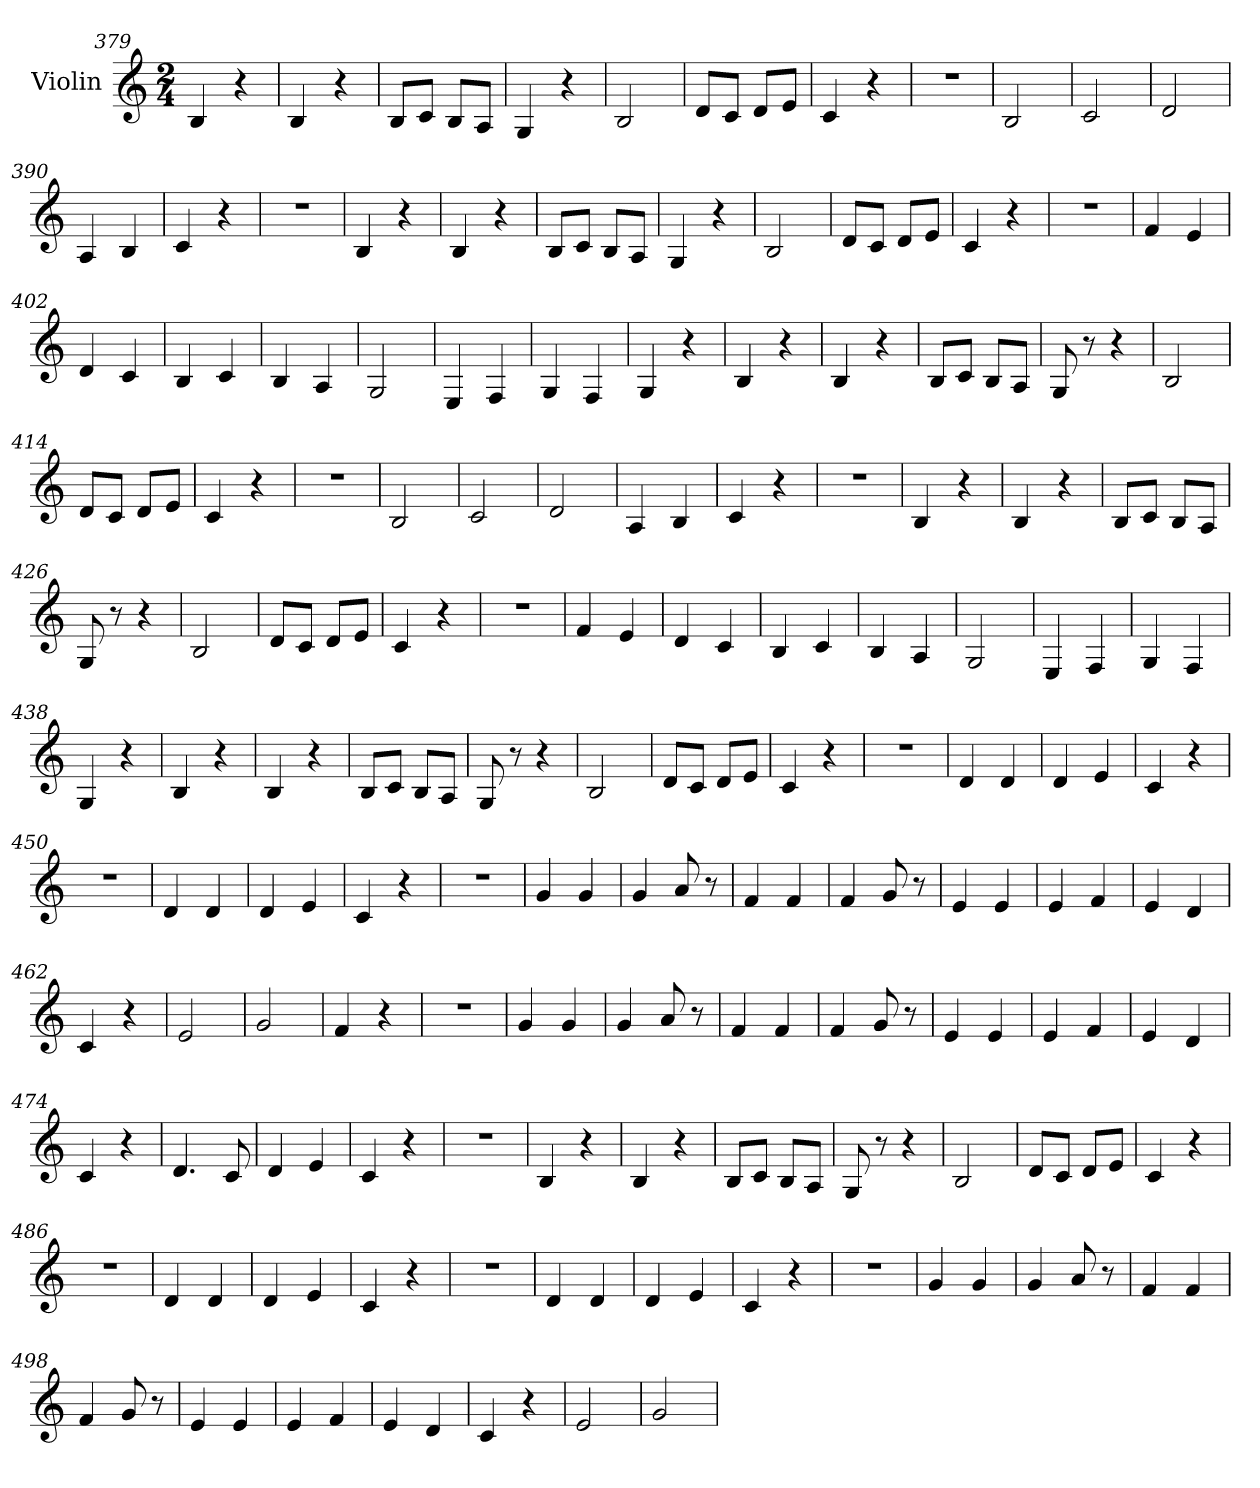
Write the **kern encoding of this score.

**kern
*part1
*staff1
*I"Violin
*clefG2
*k[]
*M2/4
*MM150
=379
4B/
4r
=380
4B/
4r
!!LO:PB:g=z
=381
8B/L
8c/J
8B/L
8A/J
=382
4G/
4r
=383
2B/
=384
8d/L
8c/J
8d/L
8e/J
=385
4c/
4r
=386
2r
=387
2B/
=388
2c/
=389
2d/
=390
4A/
4B/
=391
4c/
4r
!!LO:LB:g=z
=392
2r
=393
4B/
4r
=394
4B/
4r
=395
8B/L
8c/J
8B/L
8A/J
=396
4G/
4r
=397
2B/
=398
8d/L
8c/J
8d/L
8e/J
=399
4c/
4r
=400
2r
=401
4f/
4e/
!!LO:LB:g=z
=402
4d/
4c/
=403
4B/
4c/
=404
4B/
4A/
=405
2G/
=406
4E/
4F/
=407
4G/
4F/
=408
4G/
4r
=409
4B/
4r
=410
4B/
4r
=411
8B/L
8c/J
8B/L
8A/J
!!LO:LB:g=z
=412
8G/
8r
4r
=413
2B/
=414
8d/L
8c/J
8d/L
8e/J
=415
4c/
4r
=416
2r
=417
2B/
=418
2c/
=419
2d/
=420
4A/
4B/
=421
4c/
4r
=422
2r
!!LO:LB:g=z
=423
4B/
4r
=424
4B/
4r
=425
8B/L
8c/J
8B/L
8A/J
=426
8G/
8r
4r
=427
2B/
=428
8d/L
8c/J
8d/L
8e/J
=429
4c/
4r
=430
2r
=431
4f/
4e/
=432
4d/
4c/
!!LO:LB:g=z
=433
4B/
4c/
=434
4B/
4A/
=435
2G/
=436
4E/
4F/
=437
4G/
4F/
=438
4G/
4r
=439
4B/
4r
=440
4B/
4r
=441
8B/L
8c/J
8B/L
8A/J
=442
8G/
8r
4r
!!LO:LB:g=z
=443
2B/
=444
8d/L
8c/J
8d/L
8e/J
=445
4c/
4r
=446
2r
=447
4d/
4d/
=448
4d/
4e/
=449
4c/
4r
=450
2r
=451
4d/
4d/
=452
4d/
4e/
=453
4c/
4r
!!LO:LB:g=z
=454
2r
=455
4g/
4g/
=456
4g/
8a/
8r
=457
4f/
4f/
=458
4f/
8g/
8r
=459
4e/
4e/
=460
4e/
4f/
=461
4e/
4d/
=462
4c/
4r
=463
2e/
=464
2g/
!!LO:PB:g=z
=465
4f/
4r
=466
2r
=467
4g/
4g/
=468
4g/
8a/
8r
=469
4f/
4f/
=470
4f/
8g/
8r
=471
4e/
4e/
=472
4e/
4f/
=473
4e/
4d/
=474
4c/
4r
!!LO:LB:g=z
=475
4.d/
8c/
=476
4d/
4e/
=477
4c/
4r
=478
2r
=479
4B/
4r
=480
4B/
4r
=481
8B/L
8c/J
8B/L
8A/J
=482
8G/
8r
4r
=483
2B/
=484
8d/L
8c/J
8d/L
8e/J
!!LO:LB:g=z
=485
4c/
4r
=486
2r
=487
4d/
4d/
=488
4d/
4e/
=489
4c/
4r
=490
2r
=491
4d/
4d/
=492
4d/
4e/
=493
4c/
4r
=494
2r
=495
4g/
4g/
!!LO:LB:g=z
=496
4g/
8a/
8r
=497
4f/
4f/
=498
4f/
8g/
8r
=499
4e/
4e/
=500
4e/
4f/
=501
4e/
4d/
=502
4c/
4r
=503
2e/
=504
2g/
=
*-
